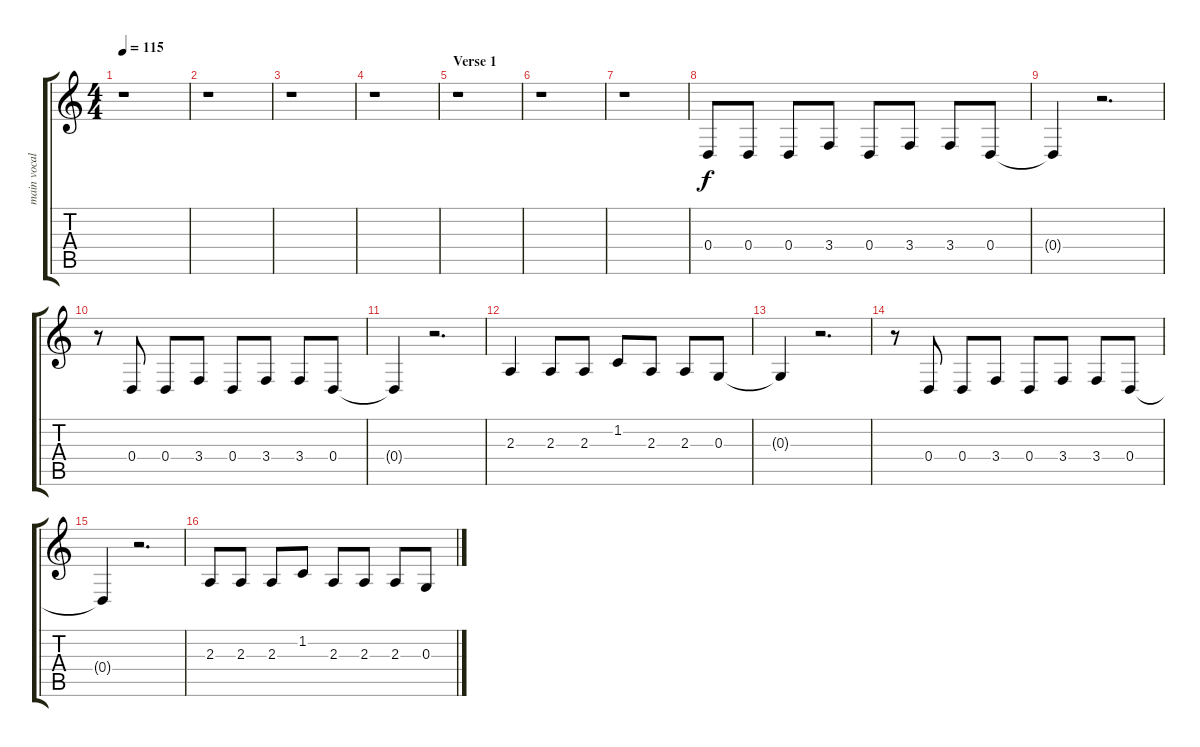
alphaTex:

\track ("main vocal - campino" "main vocal") {instrument sopranosax}
\staff {score tabs}
\tuning (E4 B3 G3 D3 A2 E2) {hide}
\ts (4 4)
\tempo 115
\clef g2
\ks c
r.1{dy f instrument sopranosax} |
r.1 |
r.1 |
r.1 |
\section ("" "Verse 1")
r.1 |
r.1 |
r.1 |
0.4.8 0.4.8 0.4.8 3.4.8 0.4.8 3.4.8 3.4.8 0.4.8 |
0.4{t}.4 r.2{d} |
r.8 0.4.8 0.4.8 3.4.8 0.4.8 3.4.8 3.4.8 0.4.8 |
0.4{t}.4 r.2{d} |
2.3.4 2.3.8 2.3.8 1.2.8 2.3.8 2.3.8 0.3.8 |
0.3{t}.4 r.2{d} |
r.8 0.4.8 0.4.8 3.4.8 0.4.8 3.4.8 3.4.8 0.4.8 |
0.4{t}.4 r.2{d} |
2.3.8 2.3.8 2.3.8 1.2.8 2.3.8 2.3.8 2.3.8 0.3.8
